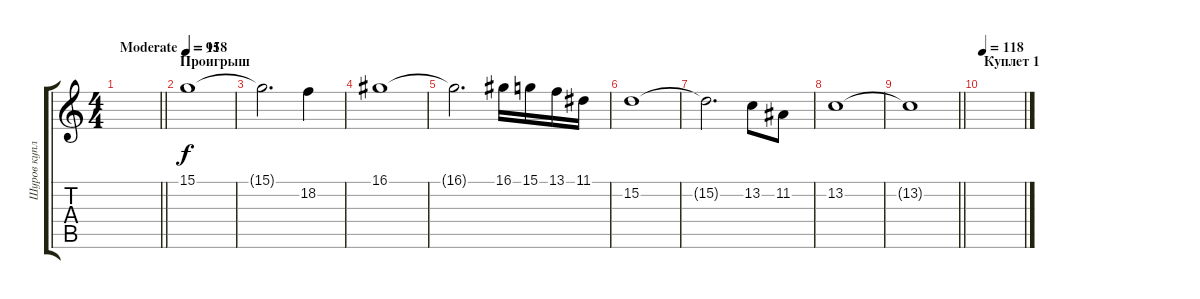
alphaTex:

\track ("Шуров куплет" "Шуров купл") {instrument accordion}
\staff {score tabs}
\tuning (E4 B3 G3 D3 A2 E2) {hide}
\ts (4 4)
\tempo (95 "Moderate")
\clef g2
\barLineRight lightlight
\ks c
|
\section ("" "Проигрыш")
\tempo 118
15.1.1 |
15.1{t}.2{d} 18.2.4 |
16.1.1 |
16.1{t}.2{d} 16.1.16 15.1.16 13.1.16 11.1.16 |
15.2.1 |
15.2{t}.2{d} 13.2.8 11.2.8 |
13.2.1 |
\barLineRight lightlight
13.2{t}.1 |
\section ("" "Куплет 1")
\tempo 118
